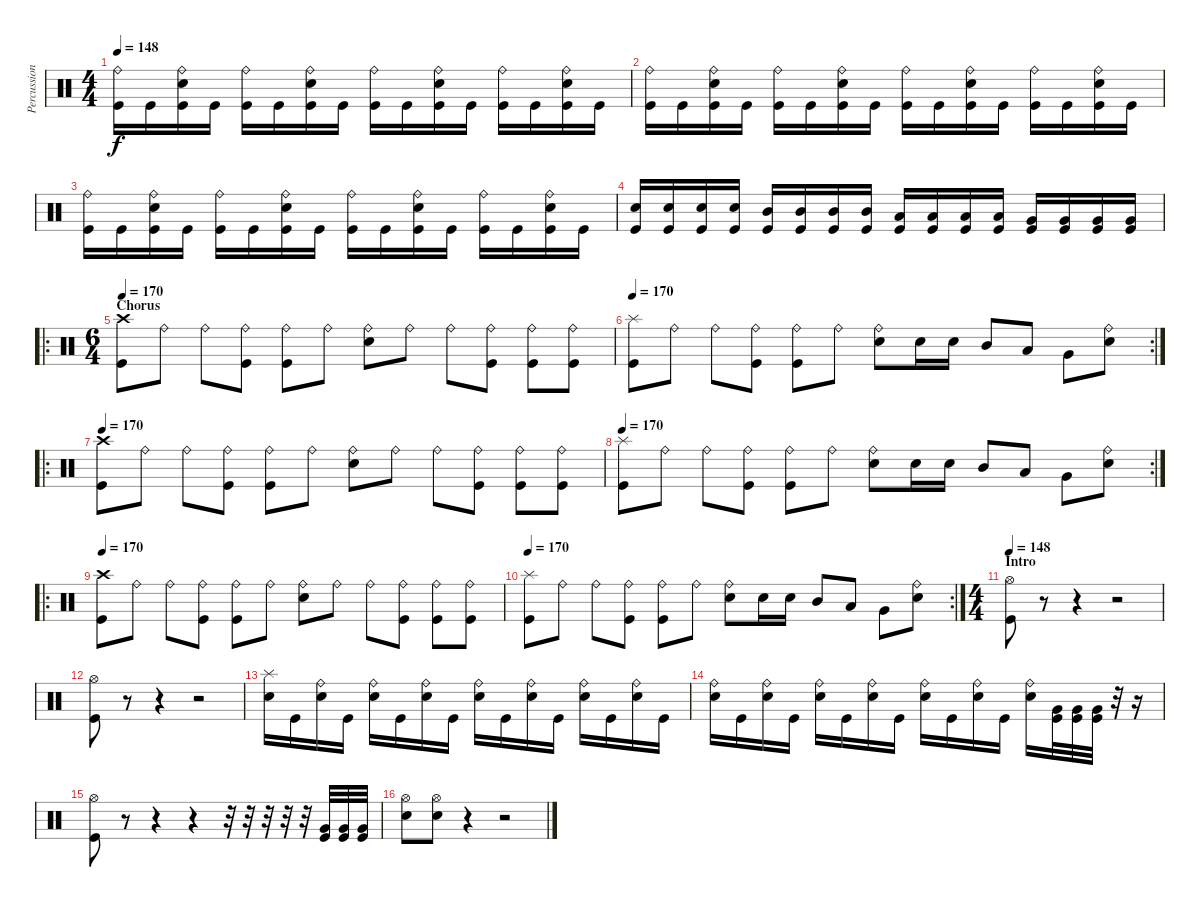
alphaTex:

\track ("Percussions" "Percussion") {instrument percussion}
\staff {score}
\articulation defaults
\ts (4 4)
\tempo 148
\clef neutral
\ks c
("Kick (hit)" "Ride (bell)").16{dy f} "Kick (hit)".16 ("Kick (hit)" "Electric Snare (hit)" "Ride (bell)").16 "Kick (hit)".16 ("Kick (hit)" "Ride (bell)").16 "Kick (hit)".16 ("Kick (hit)" "Electric Snare (hit)" "Ride (bell)").16 "Kick (hit)".16 ("Kick (hit)" "Ride (bell)").16 "Kick (hit)".16 ("Kick (hit)" "Electric Snare (hit)" "Ride (bell)").16 "Kick (hit)".16 ("Kick (hit)" "Ride (bell)").16 "Kick (hit)".16 ("Kick (hit)" "Electric Snare (hit)" "Ride (bell)").16 "Kick (hit)".16 |
("Kick (hit)" "Ride (bell)").16 "Kick (hit)".16 ("Kick (hit)" "Electric Snare (hit)" "Ride (bell)").16 "Kick (hit)".16 ("Kick (hit)" "Ride (bell)").16 "Kick (hit)".16 ("Kick (hit)" "Electric Snare (hit)" "Ride (bell)").16 "Kick (hit)".16 ("Kick (hit)" "Ride (bell)").16 "Kick (hit)".16 ("Kick (hit)" "Electric Snare (hit)" "Ride (bell)").16 "Kick (hit)".16 ("Kick (hit)" "Ride (bell)").16 "Kick (hit)".16 ("Kick (hit)" "Electric Snare (hit)" "Ride (bell)").16 "Kick (hit)".16 |
("Kick (hit)" "Ride (bell)").16 "Kick (hit)".16 ("Kick (hit)" "Electric Snare (hit)" "Ride (bell)").16 "Kick (hit)".16 ("Kick (hit)" "Ride (bell)").16 "Kick (hit)".16 ("Kick (hit)" "Electric Snare (hit)" "Ride (bell)").16 "Kick (hit)".16 ("Kick (hit)" "Ride (bell)").16 "Kick (hit)".16 ("Kick (hit)" "Electric Snare (hit)" "Ride (bell)").16 "Kick (hit)".16 ("Kick (hit)" "Ride (bell)").16 "Kick (hit)".16 ("Kick (hit)" "Electric Snare (hit)" "Ride (bell)").16 "Kick (hit)".16 |
("Kick (hit)" "Electric Snare (hit)").16 ("Kick (hit)" "Electric Snare (hit)").16 ("Kick (hit)" "Electric Snare (hit)").16 ("Kick (hit)" "Electric Snare (hit)").16 ("Kick (hit)" "Mid Tom (hit)").16 ("Kick (hit)" "Mid Tom (hit)").16 ("Kick (hit)" "Mid Tom (hit)").16 ("Kick (hit)" "Mid Tom (hit)").16 ("Kick (hit)" "Low Tom (hit)").16 ("Kick (hit)" "Low Tom (hit)").16 ("Kick (hit)" "Low Tom (hit)").16 ("Kick (hit)" "Low Tom (hit)").16 ("Kick (hit)" "Very Low Tom (hit)").16 ("Kick (hit)" "Very Low Tom (hit)").16 ("Kick (hit)" "Very Low Tom (hit)").16 ("Kick (hit)" "Very Low Tom (hit)").16 |
\ro
\ts (6 4)
\section ("" "Chorus")
\tempo 170
("Kick (hit)" "Crash high (hit)").8 "Ride (bell)".8 "Ride (bell)".8 ("Kick (hit)" "Ride (bell)").8 ("Kick (hit)" "Ride (bell)").8 "Ride (bell)".8 ("Electric Snare (hit)" "Ride (bell)").8 "Ride (bell)".8 "Ride (bell)".8 ("Kick (hit)" "Ride (bell)").8 ("Kick (hit)" "Ride (bell)").8 ("Kick (hit)" "Ride (bell)").8 |
\rc 2
\tempo 170
("Kick (hit)" "Splash (hit)").8 "Ride (bell)".8 "Ride (bell)".8 ("Kick (hit)" "Ride (bell)").8 ("Kick (hit)" "Ride (bell)").8 "Ride (bell)".8 ("Electric Snare (hit)" "Ride (bell)").8 "Electric Snare (hit)".16 "Electric Snare (hit)".16 "Mid Tom (hit)".8 "Low Tom (hit)".8 "Very Low Tom (hit)".8 ("Electric Snare (hit)" "Ride (bell)").8 |
\ro
\tempo 170
("Kick (hit)" "Crash high (hit)").8 "Ride (bell)".8 "Ride (bell)".8 ("Kick (hit)" "Ride (bell)").8 ("Kick (hit)" "Ride (bell)").8 "Ride (bell)".8 ("Electric Snare (hit)" "Ride (bell)").8 "Ride (bell)".8 "Ride (bell)".8 ("Kick (hit)" "Ride (bell)").8 ("Kick (hit)" "Ride (bell)").8 ("Kick (hit)" "Ride (bell)").8 |
\rc 2
\tempo 170
("Kick (hit)" "Splash (hit)").8 "Ride (bell)".8 "Ride (bell)".8 ("Kick (hit)" "Ride (bell)").8 ("Kick (hit)" "Ride (bell)").8 "Ride (bell)".8 ("Electric Snare (hit)" "Ride (bell)").8 "Electric Snare (hit)".16 "Electric Snare (hit)".16 "Mid Tom (hit)".8 "Low Tom (hit)".8 "Very Low Tom (hit)".8 ("Electric Snare (hit)" "Ride (bell)").8 |
\ro
\tempo 170
("Kick (hit)" "Crash high (hit)").8 "Ride (bell)".8 "Ride (bell)".8 ("Kick (hit)" "Ride (bell)").8 ("Kick (hit)" "Ride (bell)").8 "Ride (bell)".8 ("Electric Snare (hit)" "Ride (bell)").8 "Ride (bell)".8 "Ride (bell)".8 ("Kick (hit)" "Ride (bell)").8 ("Kick (hit)" "Ride (bell)").8 ("Kick (hit)" "Ride (bell)").8 |
\rc 2
\tempo 170
("Kick (hit)" "Splash (hit)").8 "Ride (bell)".8 "Ride (bell)".8 ("Kick (hit)" "Ride (bell)").8 ("Kick (hit)" "Ride (bell)").8 "Ride (bell)".8 ("Electric Snare (hit)" "Ride (bell)").8 "Electric Snare (hit)".16 "Electric Snare (hit)".16 "Mid Tom (hit)".8 "Low Tom (hit)".8 "Very Low Tom (hit)".8 ("Electric Snare (hit)" "Ride (bell)").8 |
\ts (4 4)
\section ("" "Intro")
\tempo 148
("Kick (hit)" "Hi-Hat (open)").8 r.8 r.4 r.2 |
("Kick (hit)" "Hi-Hat (open)").8 r.8 r.4 r.2 |
("Electric Snare (hit)" "Splash (hit)").16 "Kick (hit)".16 ("Electric Snare (hit)" "Ride (bell)").16 "Kick (hit)".16 ("Electric Snare (hit)" "Ride (bell)").16 "Kick (hit)".16 ("Electric Snare (hit)" "Ride (bell)").16 "Kick (hit)".16 ("Electric Snare (hit)" "Ride (bell)").16 "Kick (hit)".16 ("Electric Snare (hit)" "Ride (bell)").16 "Kick (hit)".16 ("Electric Snare (hit)" "Ride (bell)").16 "Kick (hit)".16 ("Electric Snare (hit)" "Ride (bell)").16 "Kick (hit)".16 |
("Electric Snare (hit)" "Ride (bell)").16 "Kick (hit)".16 ("Electric Snare (hit)" "Ride (bell)").16 "Kick (hit)".16 ("Electric Snare (hit)" "Ride (bell)").16 "Kick (hit)".16 ("Electric Snare (hit)" "Ride (bell)").16 "Kick (hit)".16 ("Electric Snare (hit)" "Ride (bell)").16 "Kick (hit)".16 ("Electric Snare (hit)" "Ride (bell)").16 "Kick (hit)".16 ("Electric Snare (hit)" "Ride (bell)").16 ("Kick (hit)" "Very Low Tom (hit)").32 ("Kick (hit)" "Very Low Tom (hit)").32 ("Kick (hit)" "Very Low Tom (hit)").32 r.32 r.16 |
("Kick (hit)" "Hi-Hat (open)").8 r.8 r.4 r.4 r.32 r.32 r.32 r.32 r.32 ("Kick (hit)" "Very Low Tom (hit)").32 ("Kick (hit)" "Very Low Tom (hit)").32 ("Kick (hit)" "Very Low Tom (hit)").32 |
("Electric Snare (hit)" "Hi-Hat (open)").8 ("Electric Snare (hit)" "Hi-Hat (open)").8 r.4 r.2
